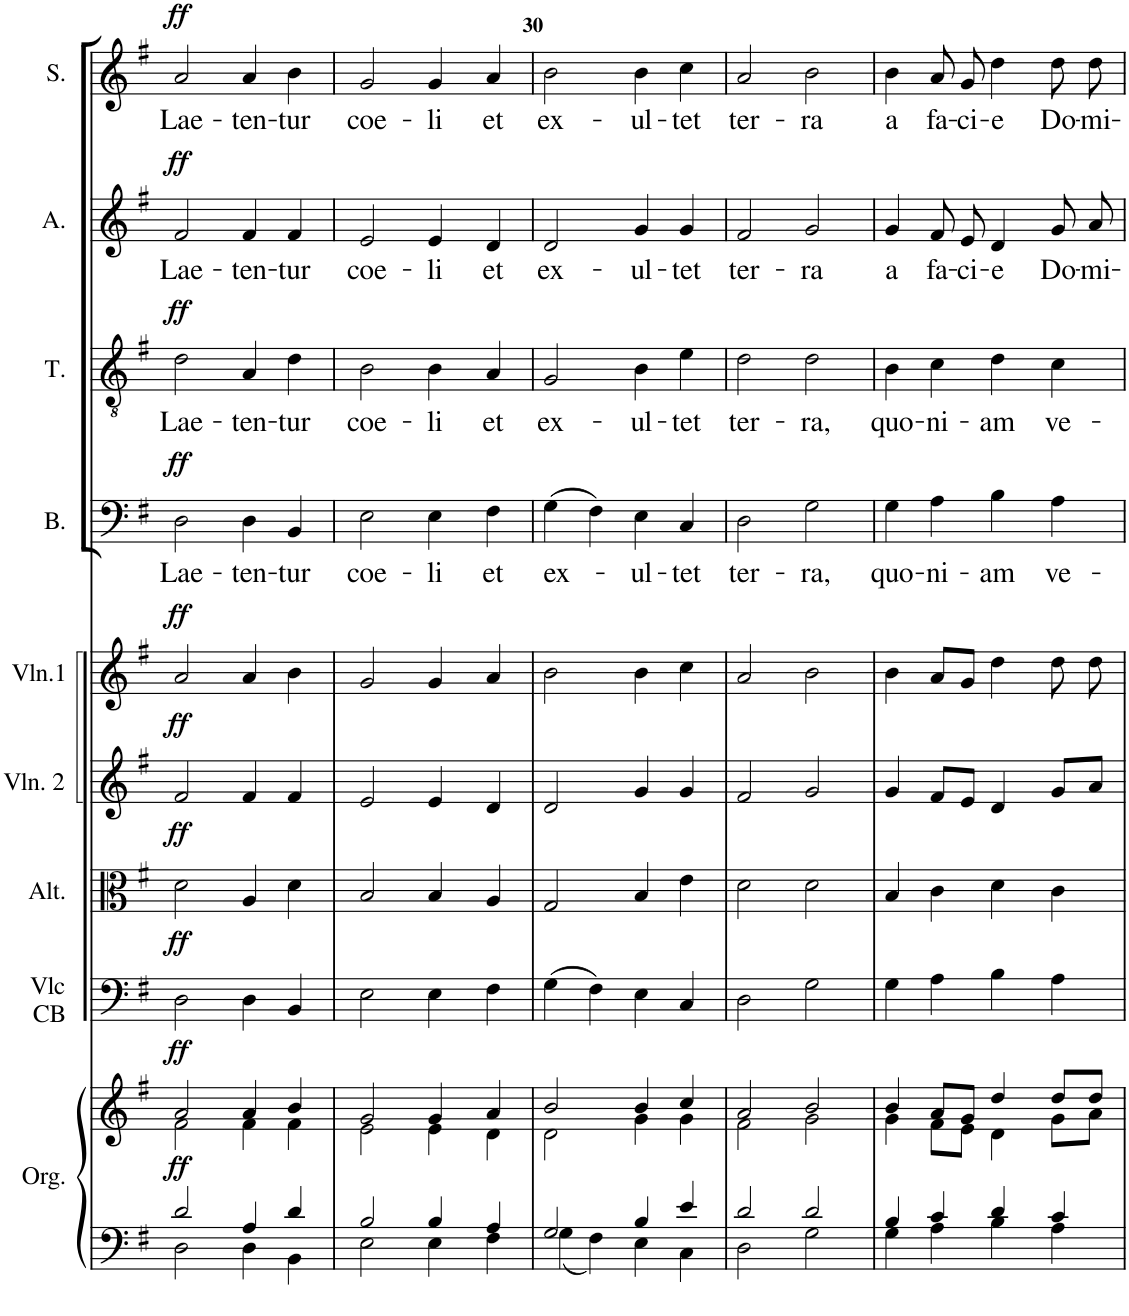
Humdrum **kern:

**kern	**kern	**dynam	**kern	**dynam	**kern	**dynam	**kern	**dynam	**kern	**dynam	**kern	**text	**dynam	**kern	**text	**dynam	**kern	**text	**dynam	**kern	**text	**dynam
*part9	*part9	*part9	*part8	*part8	*part7	*part7	*part6	*part6	*part5	*part5	*part4	*part4	*part4	*part3	*part3	*part3	*part2	*part2	*part2	*part1	*part1	*part1
*staff10	*staff9	*staff9/10	*staff8	*staff8	*staff7	*staff7	*staff6	*staff6	*staff5	*staff5	*staff4	*staff4	*staff4	*staff3	*staff3	*staff3	*staff2	*staff2	*staff2	*staff1	*staff1	*staff1
*I"Orgue	*	*	*I"Violoncelle Contre Basse	*	*I"Alto	*	*I"Violon 2	*	*I"Violon 1	*	*I"Basse	*	*	*I"Ténor	*	*	*I"Alto	*	*	*I"Soprano	*	*
*I'Org.	*	*	*I'Vlc CB	*	*I'Alt.	*	*I'Vln. 2	*	*I'Vln.1	*	*I'B.	*	*	*I'T.	*	*	*I'A.	*	*	*I'S.	*	*
!!LO:PB:g=z
*clefF4	*clefG2	*	*clefF4	*	*clefC3	*	*clefG2	*	*clefG2	*	*clefF4	*	*	*clefGv2	*	*	*clefG2	*	*	*clefG2	*	*
*k[f#]	*k[f#]	*	*k[f#]	*	*k[f#]	*	*k[f#]	*	*k[f#]	*	*k[f#]	*	*	*k[f#]	*	*	*k[f#]	*	*	*k[f#]	*	*
*G:	*G:	*	*G:	*	*G:	*	*G:	*	*G:	*	*G:	*	*	*G:	*	*	*G:	*	*	*G:	*	*
*M4/4	*M4/4	*	*M4/4	*	*M4/4	*	*M4/4	*	*M4/4	*	*M4/4	*	*	*M4/4	*	*	*M4/4	*	*	*M4/4	*	*
*met(c)	*met(c)	*	*met(c)	*	*met(c)	*	*met(c)	*	*met(c)	*	*met(c)	*	*	*met(c)	*	*	*met(c)	*	*	*met(c)	*	*
=28	=28	=28	=28	=28	=28	=28	=28	=28	=28	=28	=28	=28	=28	=28	=28	=28	=28	=28	=28	=28	=28	=28
*^	*^	*	*	*	*	*	*	*	*	*	*	*	*	*	*	*	*	*	*	*	*	*
!	!	!	!	!LO:DY:a=2	!	!	!	!	!	!	!	!	!	!LO:LY:b	!	!	!LO:LY:b	!	!	!LO:LY:b	!	!	!LO:LY:b	!
!	!	!	!	!LO:DY:n=1:a	!	!LO:DY:a	!	!LO:DY:a	!	!LO:DY:a	!	!LO:DY:a	!	!	!LO:DY:a	!	!	!LO:DY:a	!	!	!LO:DY:a	!	!	!LO:DY:a
2d/	2D\	2a/	2f#\	ff ff	2D\	ff	2d\	ff	2f#/	ff	2a/	ff	2D\	Lae-	ff	2d\	Lae-	ff	2f#/	Lae-	ff	2a/	Lae-	ff
!	!	!	!	!	!	!	!	!	!	!	!	!	!	!LO:LY:b	!	!	!LO:LY:b	!	!	!LO:LY:b	!	!	!LO:LY:b	!
4A/	4D\	4a/	4f#\	.	4D\	.	4A/	.	4f#/	.	4a/	.	4D\	-ten-	.	4A/	-ten-	.	4f#/	-ten-	.	4a/	-ten-	.
!	!	!	!	!	!	!	!	!	!	!	!	!	!	!LO:LY:b	!	!	!LO:LY:b	!	!	!LO:LY:b	!	!	!LO:LY:b	!
4d/	4BB\	4b/	4f#\	.	4BB/	.	4d\	.	4f#/	.	4b\	.	4BB/	-tur	.	4d\	-tur	.	4f#/	-tur	.	4b\	-tur	.
=29	=29	=29	=29	=29	=29	=29	=29	=29	=29	=29	=29	=29	=29	=29	=29	=29	=29	=29	=29	=29	=29	=29	=29	=29
!	!	!	!	!	!	!	!	!	!	!	!	!	!	!LO:LY:b	!	!	!LO:LY:b	!	!	!LO:LY:b	!	!	!LO:LY:b	!
2B/	2E\	2g/	2e\	.	2E\	.	2B/	.	2e/	.	2g/	.	2E\	coe-	.	2B\	coe-	.	2e/	coe-	.	2g/	coe-	.
!	!	!	!	!	!	!	!	!	!	!	!	!	!	!LO:LY:b	!	!	!LO:LY:b	!	!	!LO:LY:b	!	!	!LO:LY:b	!
4B/	4E\	4g/	4e\	.	4E\	.	4B/	.	4e/	.	4g/	.	4E\	-li	.	4B\	-li	.	4e/	-li	.	4g/	-li	.
!	!	!	!	!	!	!	!	!	!	!	!	!	!	!LO:LY:b	!	!	!LO:LY:b	!	!	!LO:LY:b	!	!	!LO:LY:b	!
4A/	4F#\	4a/	4d\	.	4F#\	.	4A/	.	4d/	.	4a/	.	4F#\	et	.	4A/	et	.	4d/	et	.	4a/	et	.
=30	=30	=30	=30	=30	=30	=30	=30	=30	=30	=30	=30	=30	=30	=30	=30	=30	=30	=30	=30	=30	=30	=30	=30	=30
!	!	!	!	!	!	!	!	!	!	!	!	!	!	!LO:LY:b	!	!	!LO:LY:b	!	!	!LO:LY:b	!	!	!LO:LY:b	!
2G/	4G\	2b/	2d\	.	(4G\	.	2G/	.	2d/	.	2b\	.	(4G\	ex-	.	2G/	ex-	.	2d/	ex-	.	2b\	ex-	.
.	4F#\	.	.	.	4F#\)	.	.	.	.	.	.	.	4F#\)	.	.	.	.	.	.	.	.	.	.	.
!	!	!	!	!	!	!	!	!	!	!	!	!	!	!LO:LY:b	!	!	!LO:LY:b	!	!	!LO:LY:b	!	!	!LO:LY:b	!
4B/	4E\	4b/	4g\	.	4E\	.	4B/	.	4g/	.	4b\	.	4E\	-ul-	.	4B\	-ul-	.	4g/	-ul-	.	4b\	-ul-	.
!	!	!	!	!	!	!	!	!	!	!	!	!	!	!LO:LY:b	!	!	!LO:LY:b	!	!	!LO:LY:b	!	!	!LO:LY:b	!
4e/	4C\	4cc/	4g\	.	4C/	.	4e\	.	4g/	.	4cc\	.	4C/	-tet	.	4e\	-tet	.	4g/	-tet	.	4cc\	-tet	.
=31	=31	=31	=31	=31	=31	=31	=31	=31	=31	=31	=31	=31	=31	=31	=31	=31	=31	=31	=31	=31	=31	=31	=31	=31
!	!	!	!	!	!	!	!	!	!	!	!	!	!	!LO:LY:b	!	!	!LO:LY:b	!	!	!LO:LY:b	!	!	!LO:LY:b	!
2d/	2D\	2a/	2f#\	.	2D\	.	2d\	.	2f#/	.	2a/	.	2D\	ter-	.	2d\	ter-	.	2f#/	ter-	.	2a/	ter-	.
!	!	!	!	!	!	!	!	!	!	!	!	!	!	!LO:LY:b	!	!	!LO:LY:b	!	!	!LO:LY:b	!	!	!LO:LY:b	!
2d/	2G\	2b/	2g\	.	2G\	.	2d\	.	2g/	.	2b\	.	2G\	-ra,	.	2d\	-ra,	.	2g/	-ra	.	2b\	-ra	.
=32	=32	=32	=32	=32	=32	=32	=32	=32	=32	=32	=32	=32	=32	=32	=32	=32	=32	=32	=32	=32	=32	=32	=32	=32
!	!	!	!	!	!	!	!	!	!	!	!	!	!	!LO:LY:b	!	!	!LO:LY:b	!	!	!LO:LY:b	!	!	!LO:LY:b	!
4B/	4G\	4b/	4g\	.	4G\	.	4B/	.	4g/	.	4b\	.	4G\	quo-	.	4B\	quo-	.	4g/	a	.	4b\	a	.
!	!	!	!	!	!	!	!	!	!	!	!	!	!	!LO:LY:b	!	!	!LO:LY:b	!	!	!LO:LY:b	!	!	!LO:LY:b	!
4c/	4A\	8a/L	8f#\L	.	4A\	.	4c\	.	8f#/L	.	8a/L	.	4A\	-ni-	.	4c\	-ni-	.	8f#/L	fa-	.	8a/L	fa-	.
!	!	!	!	!	!	!	!	!	!	!	!	!	!	!	!	!	!	!	!	!LO:LY:b	!	!	!LO:LY:b	!
.	.	8g/J	8e\J	.	.	.	.	.	8e/J	.	8g/J	.	.	.	.	.	.	.	8e/J	-ci-	.	8g/J	-ci-	.
!	!	!	!	!	!	!	!	!	!	!	!	!	!	!LO:LY:b	!	!	!LO:LY:b	!	!	!LO:LY:b	!	!	!LO:LY:b	!
4d/	4B\	4dd/	4d\	.	4B\	.	4d\	.	4d/	.	4dd\	.	4B\	-am	.	4d\	-am	.	4d/	-e	.	4dd\	-e	.
!	!	!	!	!	!	!	!	!	!	!	!	!	!	!LO:LY:b	!	!	!LO:LY:b	!	!	!LO:LY:b	!	!	!LO:LY:b	!
4c/	4A\	8dd/L	8g\L	.	4A\	.	4c\	.	8g/L	.	8dd\	.	4A\	ve-	.	4c\	ve-	.	8g/L	Do-	.	8dd\L	Do-	.
!	!	!	!	!	!	!	!	!	!	!	!	!	!	!	!	!	!	!	!	!LO:LY:b	!	!	!LO:LY:b	!
.	.	8dd/J	8a\J	.	.	.	.	.	8a/J	.	8dd\	.	.	.	.	.	.	.	8a/J	-mi-	.	8dd\J	-mi-	.
*v	*v	*	*	*	*	*	*	*	*	*	*	*	*	*	*	*	*	*	*	*	*	*	*	*
*	*v	*v	*	*	*	*	*	*	*	*	*	*	*	*	*	*	*	*	*	*	*	*	*
=	=	=	=	=	=	=	=	=	=	=	=	=	=	=	=	=	=	=	=	=	=	=
*-	*-	*-	*-	*-	*-	*-	*-	*-	*-	*-	*-	*-	*-	*-	*-	*-	*-	*-	*-	*-	*-	*-
